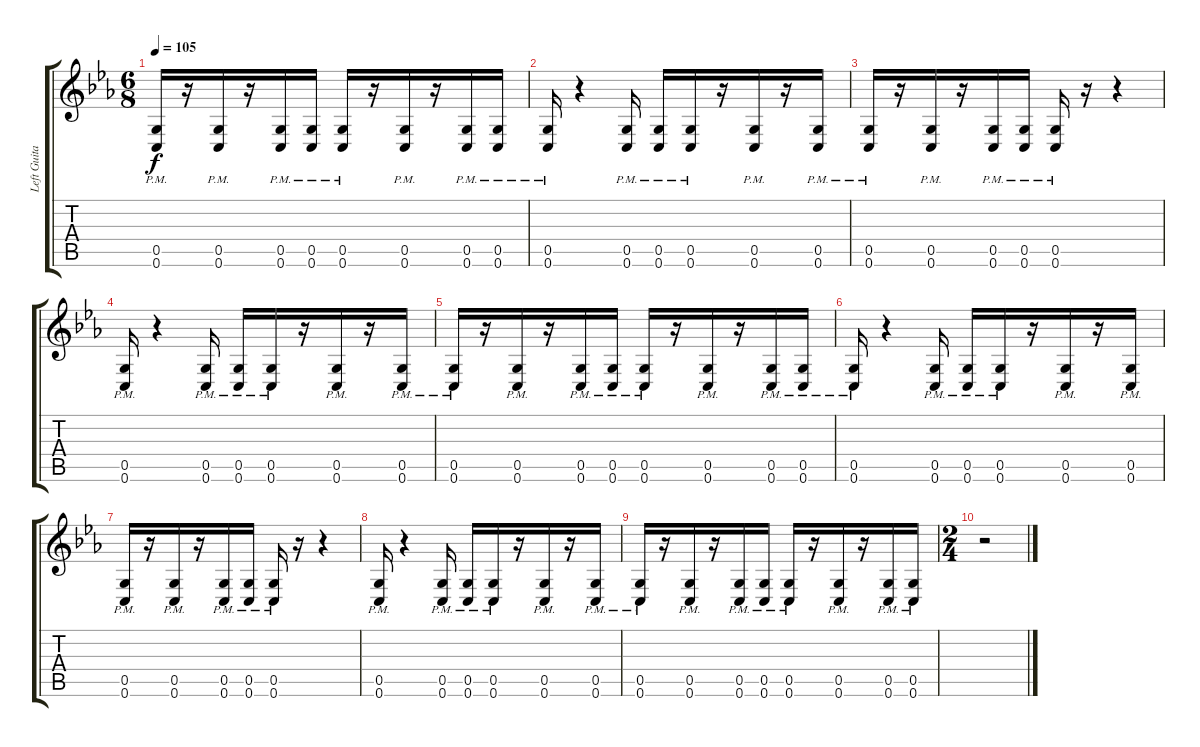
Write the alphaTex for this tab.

\track ("Left Guitar" "Left Guita") {instrument overdrivenguitar}
\staff {score tabs}
\tuning (D4 A3 F3 C3 G2 C2) {hide}
\ts (6 8)
\tempo 105
\clef g2
\ks eb
(0.5{pm} 0.6{pm}).16{dy f} r.16 (0.5{pm} 0.6{pm}).16 r.16 (0.5{pm} 0.6{pm}).16 (0.5{pm} 0.6{pm}).16 (0.5{pm} 0.6{pm}).16 r.16 (0.5{pm} 0.6{pm}).16 r.16 (0.5{pm} 0.6{pm}).16 (0.5{pm} 0.6{pm}).16 |
(0.5{pm} 0.6{pm}).16{volume 4} r.4 (0.5{pm} 0.6{pm}).16 (0.5{pm} 0.6{pm}).16 (0.5{pm} 0.6{pm}).16 r.16 (0.5{pm} 0.6{pm}).16 r.16 (0.5{pm} 0.6{pm}).16 |
(0.5{pm} 0.6{pm}).16 r.16 (0.5{pm} 0.6{pm}).16 r.16 (0.5{pm} 0.6{pm}).16 (0.5{pm} 0.6{pm}).16 (0.5{pm} 0.6{pm}).16 r.16 r.4 |
(0.5{pm} 0.6{pm}).16 r.4 (0.5{pm} 0.6{pm}).16 (0.5{pm} 0.6{pm}).16 (0.5{pm} 0.6{pm}).16 r.16 (0.5{pm} 0.6{pm}).16 r.16 (0.5{pm} 0.6{pm}).16 |
(0.5{pm} 0.6{pm}).16 r.16 (0.5{pm} 0.6{pm}).16 r.16 (0.5{pm} 0.6{pm}).16 (0.5{pm} 0.6{pm}).16 (0.5{pm} 0.6{pm}).16 r.16 (0.5{pm} 0.6{pm}).16 r.16 (0.5{pm} 0.6{pm}).16 (0.5{pm} 0.6{pm}).16 |
(0.5{pm} 0.6{pm}).16{volume 0} r.4 (0.5{pm} 0.6{pm}).16 (0.5{pm} 0.6{pm}).16 (0.5{pm} 0.6{pm}).16 r.16 (0.5{pm} 0.6{pm}).16 r.16 (0.5{pm} 0.6{pm}).16 |
(0.5{pm} 0.6{pm}).16 r.16 (0.5{pm} 0.6{pm}).16 r.16 (0.5{pm} 0.6{pm}).16 (0.5{pm} 0.6{pm}).16 (0.5{pm} 0.6{pm}).16 r.16 r.4 |
(0.5{pm} 0.6{pm}).16 r.4 (0.5{pm} 0.6{pm}).16 (0.5{pm} 0.6{pm}).16 (0.5{pm} 0.6{pm}).16 r.16 (0.5{pm} 0.6{pm}).16 r.16 (0.5{pm} 0.6{pm}).16 |
(0.5{pm} 0.6{pm}).16 r.16 (0.5{pm} 0.6{pm}).16 r.16 (0.5{pm} 0.6{pm}).16 (0.5{pm} 0.6{pm}).16 (0.5{pm} 0.6{pm}).16 r.16 (0.5{pm} 0.6{pm}).16 r.16 (0.5{pm} 0.6{pm}).16 (0.5{pm} 0.6{pm}).16 |
\ts (2 4)
r.2
